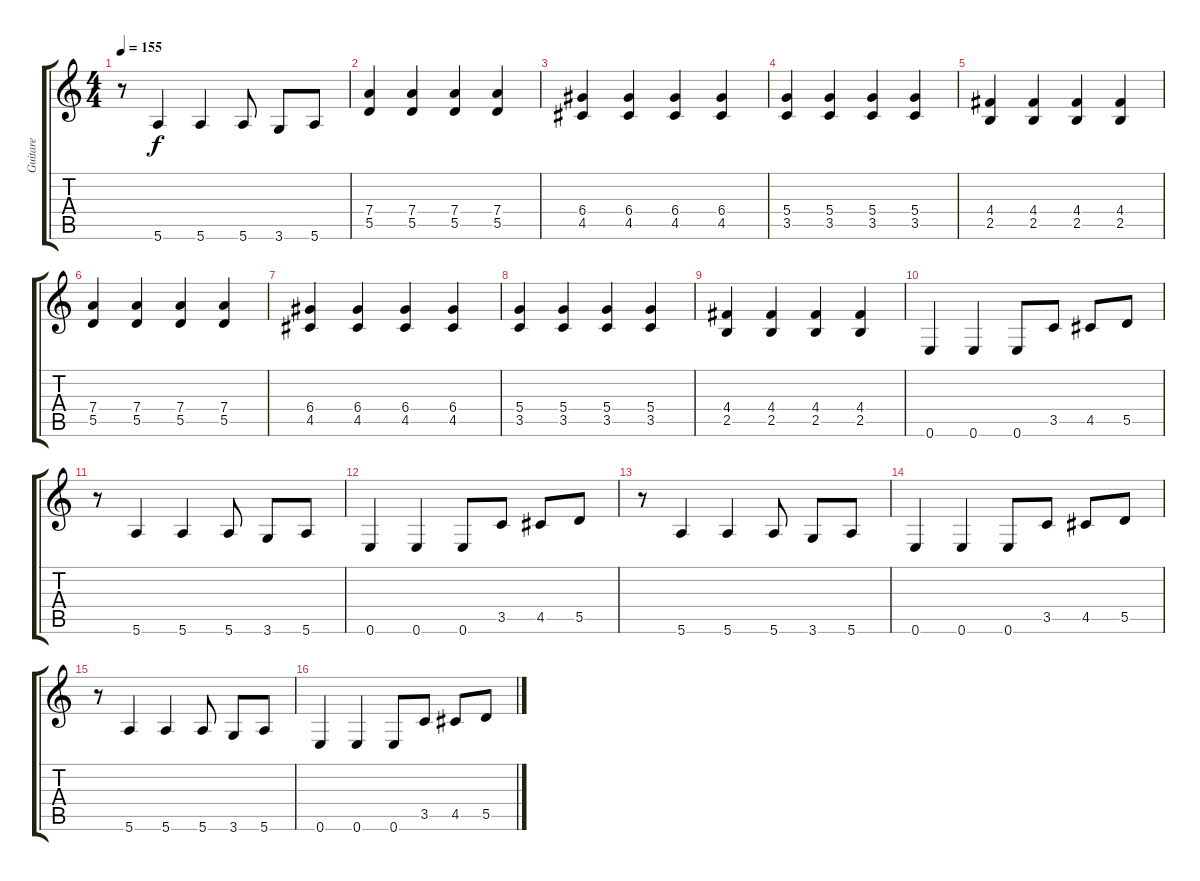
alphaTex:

\track ("Guitare" "Guitare") {instrument overdrivenguitar}
\staff {score tabs}
\tuning (E4 B3 G3 D3 A2 E2) {hide}
\ts (4 4)
\tempo 155
\clef g2
\ks c
r.8{dy f} 5.6.4 5.6.4 5.6.8 3.6.8 5.6.8 |
(7.4 5.5).4 (7.4 5.5).4 (7.4 5.5).4 (7.4 5.5).4 |
(6.4 4.5).4 (6.4 4.5).4 (6.4 4.5).4 (6.4 4.5).4 |
(5.4 3.5).4 (5.4 3.5).4 (5.4 3.5).4 (5.4 3.5).4 |
(4.4 2.5).4 (4.4 2.5).4 (4.4 2.5).4 (4.4 2.5).4 |
(7.4 5.5).4 (7.4 5.5).4 (7.4 5.5).4 (7.4 5.5).4 |
(6.4 4.5).4 (6.4 4.5).4 (6.4 4.5).4 (6.4 4.5).4 |
(5.4 3.5).4 (5.4 3.5).4 (5.4 3.5).4 (5.4 3.5).4 |
(4.4 2.5).4 (4.4 2.5).4 (4.4 2.5).4 (4.4 2.5).4 |
0.6.4 0.6.4 0.6.8 3.5.8 4.5.8 5.5.8 |
r.8 5.6.4 5.6.4 5.6.8 3.6.8 5.6.8 |
0.6.4 0.6.4 0.6.8 3.5.8 4.5.8 5.5.8 |
r.8 5.6.4 5.6.4 5.6.8 3.6.8 5.6.8 |
0.6.4 0.6.4 0.6.8 3.5.8 4.5.8 5.5.8 |
r.8 5.6.4 5.6.4 5.6.8 3.6.8 5.6.8 |
0.6.4 0.6.4 0.6.8 3.5.8 4.5.8 5.5.8
